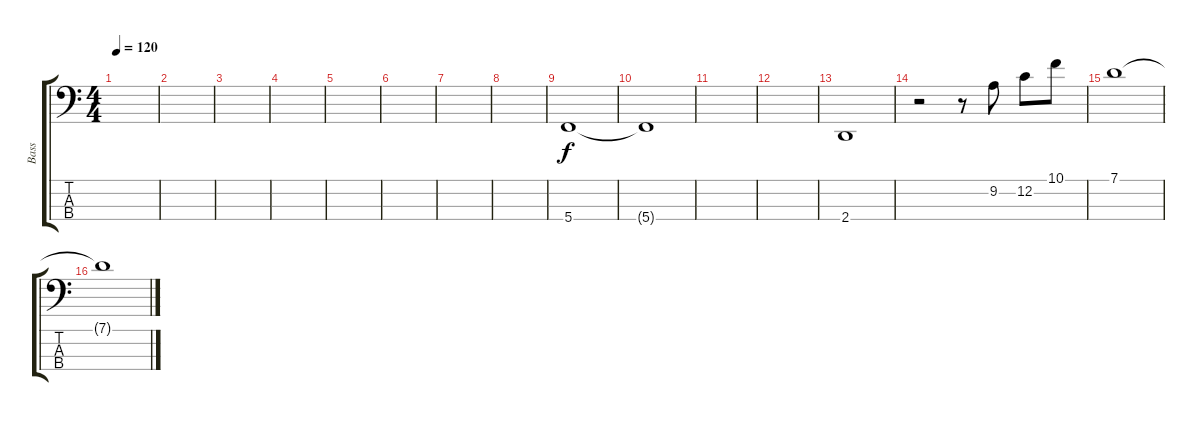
\track ("Bass" "Bass") {instrument electricbassfinger}
\staff {score tabs}
\tuning (G2 C2 G1 C1) {hide}
\ts (4 4)
\tempo 120
\clef f4
\ks c
|
|
|
|
|
|
|
|
5.4.1 |
5.4{t}.1 |
|
|
2.4.1 |
r.2 r.8 9.2.8 12.2.8 10.1.8 |
7.1.1 |
7.1{t}.1
